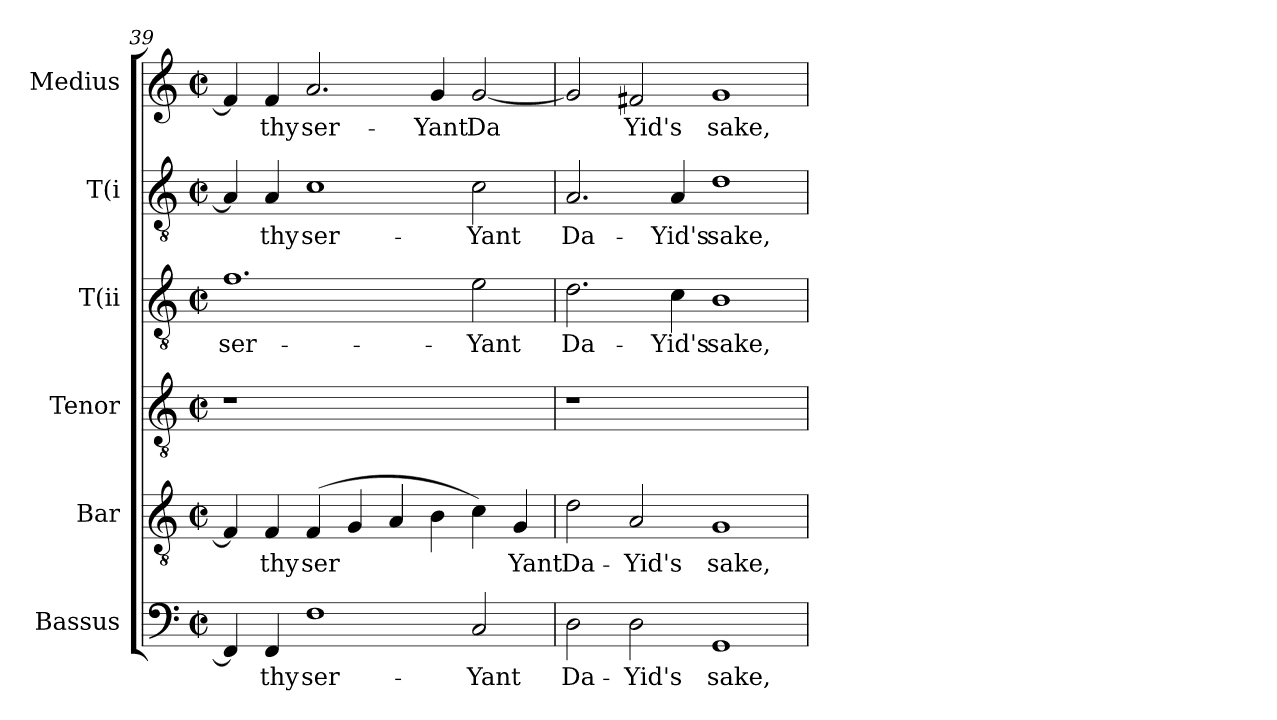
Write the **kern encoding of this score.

**kern	**text	**kern	**text	**kern	**kern	**text	**kern	**text	**kern	**text
*part6	*part6	*part5	*part5	*part4	*part3	*part3	*part2	*part2	*part1	*part1
*staff6	*staff6	*staff5	*staff5	*staff4	*staff3	*staff3	*staff2	*staff2	*staff1	*staff1
*I"Bassus	*	*I"Bar	*	*I"Tenor	*I"T(ii	*	*I"T(i	*	*I"Medius	*
*I'B	*	*I'Bar	*	*	*I'T(ii	*	*I'T(i	*	*I'M	*
*clefF4	*	*clefGv2	*	*clefGv2	*clefGv2	*	*clefGv2	*	*clefG2	*
*k[]	*	*k[]	*	*k[]	*k[]	*	*k[]	*	*k[]	*
*C:	*	*C:	*	*C:	*C:	*	*C:	*	*C:	*
*M2/2	*	*M2/2	*	*M2/2	*M2/2	*	*M2/2	*	*M2/2	*
*met(c|)	*	*met(c|)	*	*met(c|)	*met(c|)	*	*met(c|)	*	*met(c|)	*
=39	=39	=39	=39	=39	=39	=39	=39	=39	=39	=39
!	!LO:LY:b:cj	!	!LO:LY:b:cj	!	!	!LO:LY:b:cj	!	!LO:LY:b:rj	!	!LO:LY:b:cj
4FF/]	.	4F/]	.	1r	1.f	ser-	4A/]	.	4f/]	.
!	!LO:LY:b:cj	!	!LO:LY:b:cj	!	!	!	!	!LO:LY:b:rj	!	!LO:LY:b:cj
4FF/	thy	4F/	thy	.	.	.	4A/	thy	4f/	thy
!	!LO:LY:b:cj	!	!LO:LY:b:cj	!	!	!	!	!LO:LY:b:rj	!	!LO:LY:b:cj
1F	ser-	(>4F/	ser-	.	.	.	1c	ser-	2.a/	ser-
!	!	!	!LO:LY:b:cj	!	!	!	!	!	!	!
.	.	4G/	--	.	.	.	.	.	.	.
!	!	!	!LO:LY:b:cj	!	!	!	!	!	!	!
.	.	4A/	--	1ryy	.	.	.	.	.	.
!	!	!	!LO:LY:b:cj	!	!	!	!	!	!	!LO:LY:b:cj
.	.	4B\	--	.	.	.	.	.	4g/	-Yant
!	!LO:LY:b:cj	!	!LO:LY:b:cj	!	!	!LO:LY:b:cj	!	!LO:LY:b:rj	!	!LO:LY:b:cj
2C/	-Yant	4c\)	--	.	2e\	-Yant	2c\	-Yant	[>2g/	Da-
!	!	!	!LO:LY:b:cj	!	!	!	!	!	!	!
.	.	4G/	-Yant	.	.	.	.	.	.	.
!!LO:PB:g=z
=40	=40	=40	=40	=40	=40	=40	=40	=40	=40	=40
!	!LO:LY:b:cj	!	!LO:LY:b:cj	!	!	!LO:LY:b:cj	!	!LO:LY:b:rj	!	!LO:LY:b:cj
2D\	Da-	2d\	Da-	1r	2.d\	Da-	2.A/	Da-	2g/]	--
!	!LO:LY:b:cj	!	!LO:LY:b:cj	!	!	!	!	!	!	!LO:LY:b:cj
2D\	-Yid's	2A/	-Yid's	.	.	.	.	.	2f#X/	-Yid's
!	!	!	!	!	!	!LO:LY:b:cj	!	!LO:LY:b:rj	!	!
.	.	.	.	.	4c\	-Yid's	4A/	-Yid's	.	.
!	!LO:LY:b:cj	!	!LO:LY:b:cj	!	!	!LO:LY:b:cj	!	!LO:LY:b:rj	!	!LO:LY:b:cj
1GG	sake,	1G	sake,	1ryy	1B	sake,	1d	sake,	1g	sake,
=	=	=	=	=	=	=	=	=	=	=
*-	*-	*-	*-	*-	*-	*-	*-	*-	*-	*-
